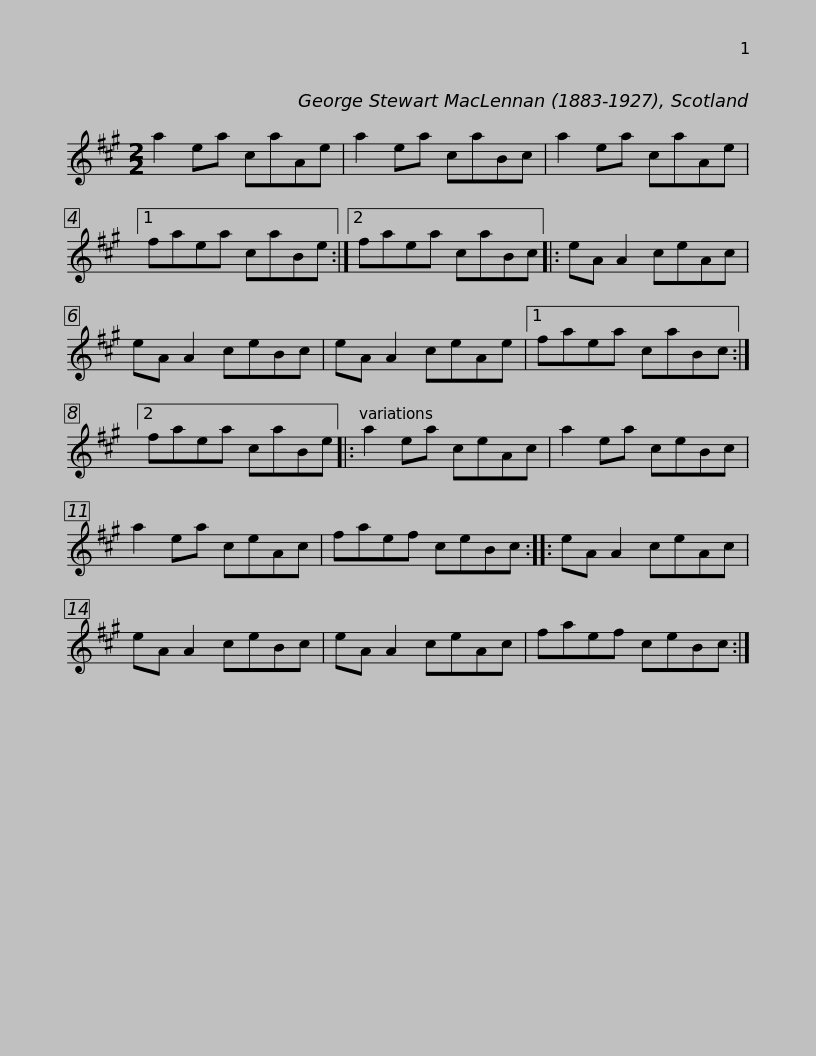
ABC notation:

X:1
L:1/8
M:2/2
I:linebreak $
K:A
V:1 treble
V:1
 a2 ea caAe | a2 ea caBc | a2 ea caAe |1 faea caBe :|2 faea caBc |:$ %5
 eA A2 ceAc | eA A2 ceBc | eA A2 ceAe |1 faea caBc :|2 faea caBe |:$ %10
 a2 ea ceAc | a2 ea ceBc | a2 ea ceAc | faef ceBc :: eA A2 ceAc |$ %15
 eA A2 ceBc | eA A2 ceAc | faef ceBc :| %18
